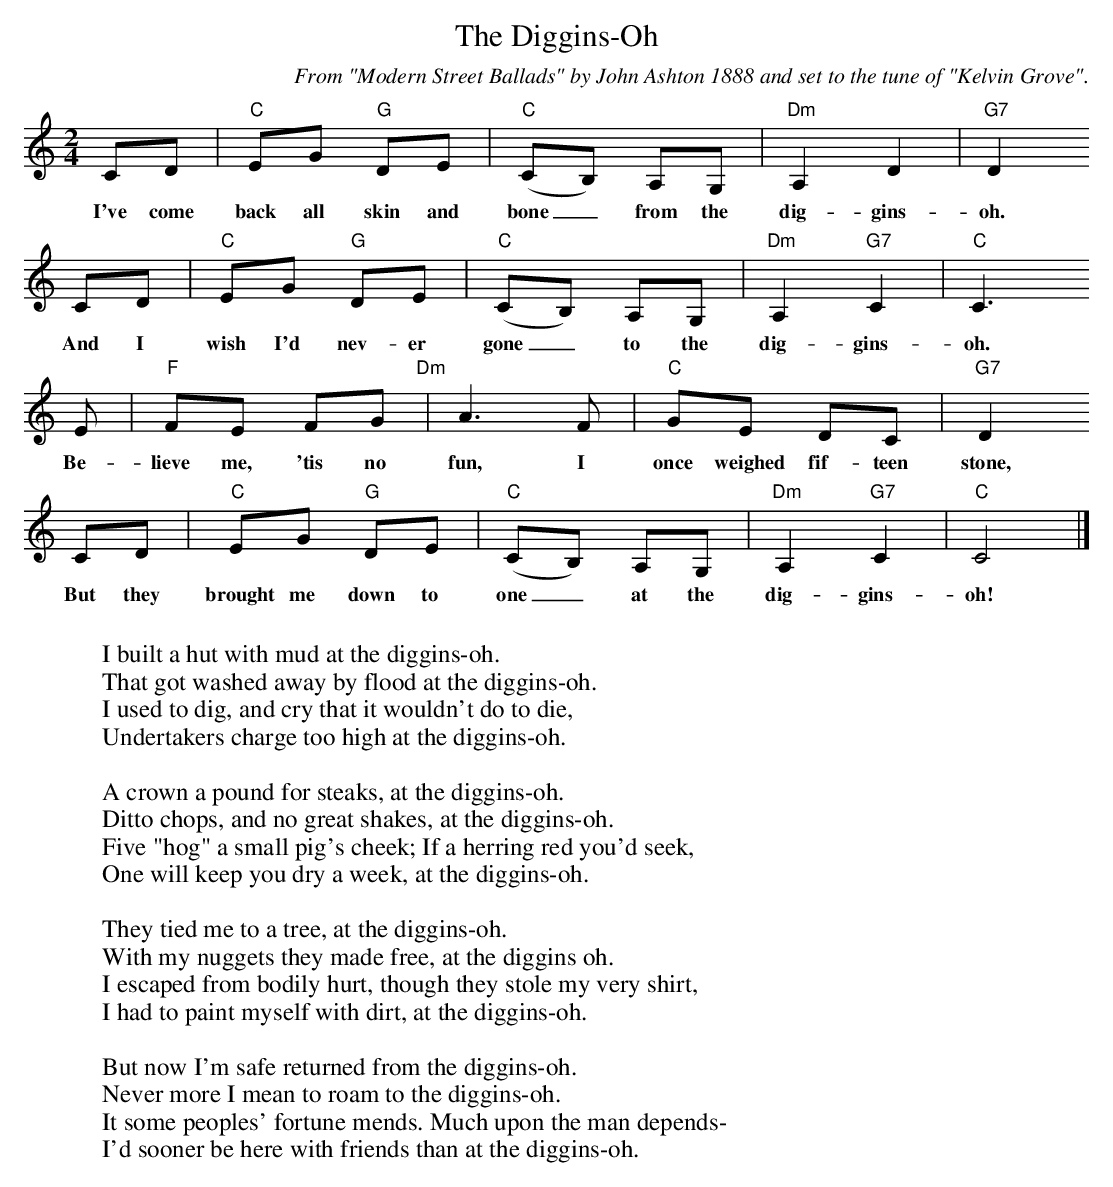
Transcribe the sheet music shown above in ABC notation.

X:1
T:Diggins-Oh, The
C:From "Modern Street Ballads" by John Ashton 1888 and set to the tune of "Kelvin Grove".
M:2/4
L:1/8
K:Cmaj
CD|"C"EG "G"DE|"C"(CB,) A,G,|"Dm"A,2D2|"G7"D2
w:I've come back all skin and bone_ from the dig-gins-oh.
CD|"C"EG "G"DE|"C"(CB,) A,G,|"Dm"A,2"G7"C2 |"C"C3
w:And I wish I'd nev-er gone_ to the dig-gins-oh.
E|"F"FE FG"Dm"|A3 F|"C"GE DC|"G7"D2
w:Be-lieve me, 'tis no fun, I once weighed fif-teen stone,
CD|"C"EG "G"DE|"C"(CB,) A,G,|"Dm"A,2"G7"C2|"C"C4|]
w:But they brought me down to one_ at the dig-gins-oh!
W:
W:I built a hut with mud at the diggins-oh.
W:That got washed away by flood at the diggins-oh.
W:I used to dig, and cry that it wouldn't do to die,
W:Undertakers charge too high at the diggins-oh.
W:
W:A crown a pound for steaks, at the diggins-oh.
W:Ditto chops, and no great shakes, at the diggins-oh.
W:Five "hog" a small pig's cheek; If a herring red you'd seek,
W:One will keep you dry a week, at the diggins-oh.
W:
W:They tied me to a tree, at the diggins-oh.
W:With my nuggets they made free, at the diggins oh.
W:I escaped from bodily hurt, though they stole my very shirt,
W:I had to paint myself with dirt, at the diggins-oh.
W:
W:But now I'm safe returned from the diggins-oh.
W:Never more I mean to roam to the diggins-oh.
W:It some peoples' fortune mends. Much upon the man depends-
W:I'd sooner be here with friends than at the diggins-oh.
